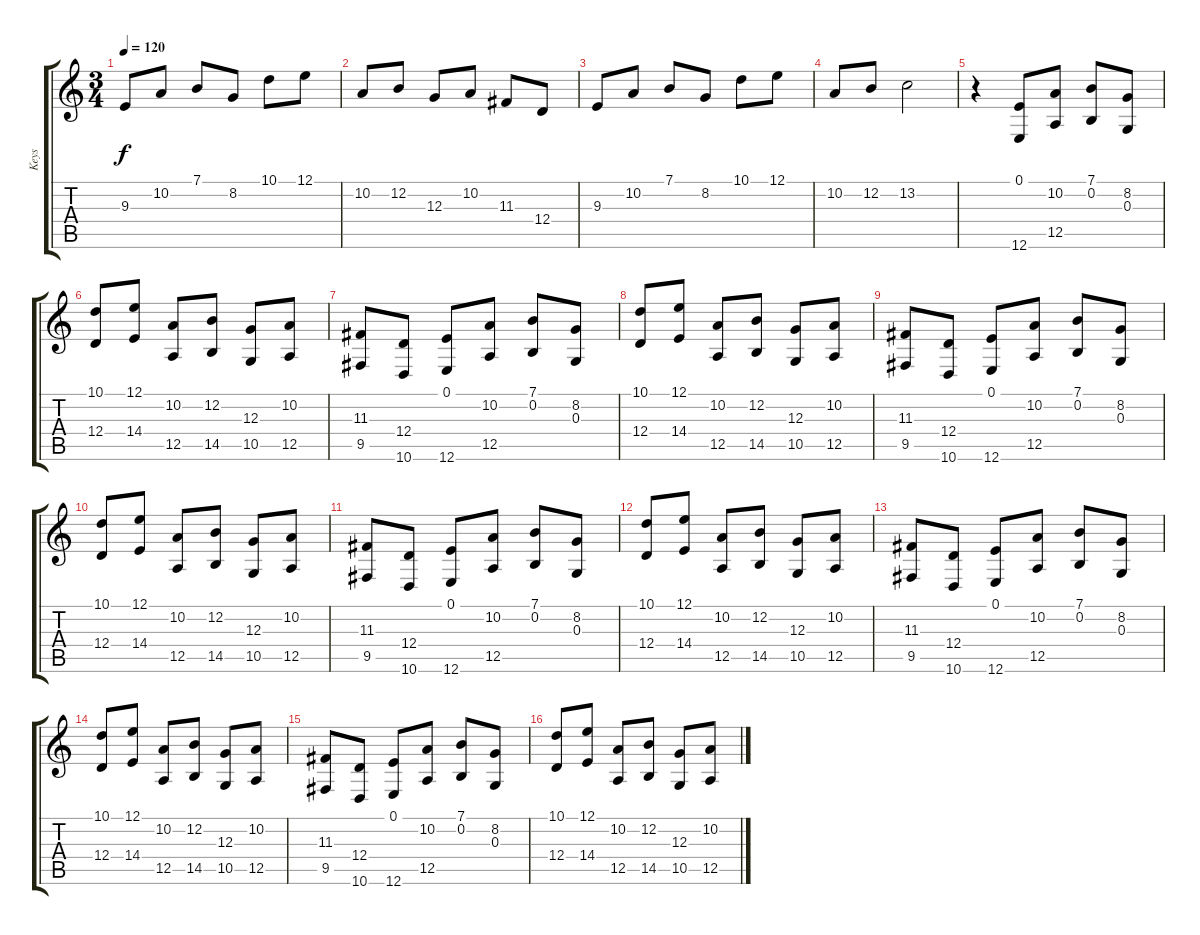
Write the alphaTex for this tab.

\track ("Keys" "Keys") {instrument fx8scifi}
\staff {score tabs}
\tuning (E4 B3 G3 D3 A2 E2) {hide}
\ts (3 4)
\tempo 120
\clef g2
\ks c
9.3.8{dy f} 10.2.8 7.1.8 8.2.8 10.1.8 12.1.8 |
10.2.8 12.2.8 12.3.8 10.2.8 11.3.8 12.4.8 |
9.3.8 10.2.8 7.1.8 8.2.8 10.1.8 12.1.8 |
10.2.8 12.2.8 13.2.2 |
r.4 (0.1 12.6).8 (10.2 12.5).8 (7.1 0.2).8 (8.2 0.3).8 |
(10.1 12.4).8 (12.1 14.4).8 (10.2 12.5).8 (12.2 14.5).8 (12.3 10.5).8 (10.2 12.5).8 |
(11.3 9.5).8 (12.4 10.6).8 (0.1 12.6).8 (10.2 12.5).8 (7.1 0.2).8 (8.2 0.3).8 |
(10.1 12.4).8 (12.1 14.4).8 (10.2 12.5).8 (12.2 14.5).8 (12.3 10.5).8 (10.2 12.5).8 |
(11.3 9.5).8 (12.4 10.6).8 (0.1 12.6).8 (10.2 12.5).8 (7.1 0.2).8 (8.2 0.3).8 |
(10.1 12.4).8 (12.1 14.4).8 (10.2 12.5).8 (12.2 14.5).8 (12.3 10.5).8 (10.2 12.5).8 |
(11.3 9.5).8 (12.4 10.6).8 (0.1 12.6).8 (10.2 12.5).8 (7.1 0.2).8 (8.2 0.3).8 |
(10.1 12.4).8 (12.1 14.4).8 (10.2 12.5).8 (12.2 14.5).8 (12.3 10.5).8 (10.2 12.5).8 |
(11.3 9.5).8 (12.4 10.6).8 (0.1 12.6).8 (10.2 12.5).8 (7.1 0.2).8 (8.2 0.3).8 |
(10.1 12.4).8 (12.1 14.4).8 (10.2 12.5).8 (12.2 14.5).8 (12.3 10.5).8 (10.2 12.5).8 |
(11.3 9.5).8 (12.4 10.6).8 (0.1 12.6).8 (10.2 12.5).8 (7.1 0.2).8 (8.2 0.3).8 |
(10.1 12.4).8 (12.1 14.4).8 (10.2 12.5).8 (12.2 14.5).8 (12.3 10.5).8 (10.2 12.5).8
